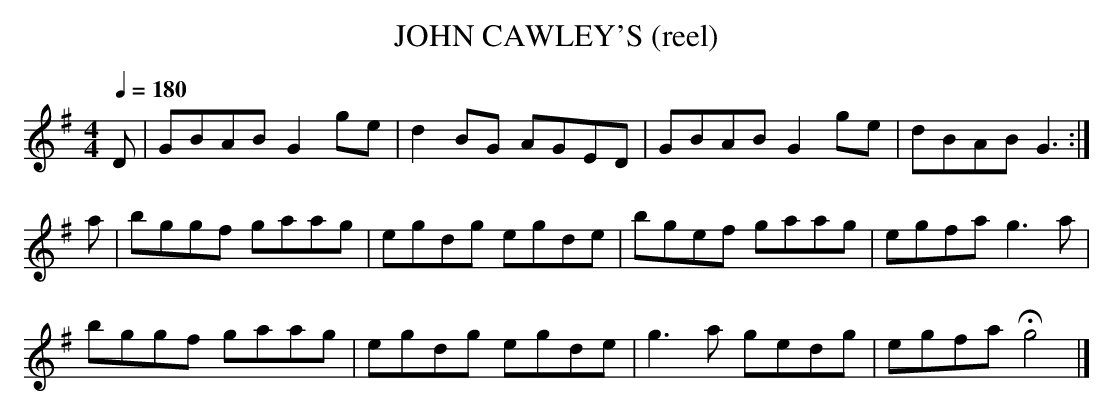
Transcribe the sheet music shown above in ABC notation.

X:1
T:JOHN CAWLEY'S (reel)
M:4/4
L:1/8
Q:1/4=180
K:G
D|GBAB G2ge|d2BG AGED|GBAB G2ge|dBAB G3:|
a|bggf gaag|egdg egde|bgef gaag|egfa g3a|
bggf gaag|egdg egde|g3 a gedg|egfa Hg4|]
